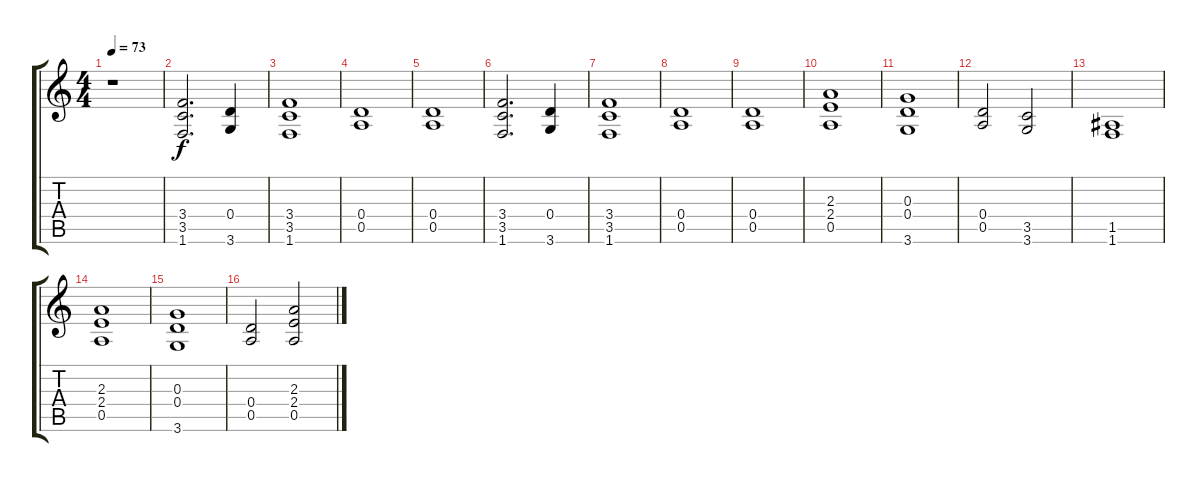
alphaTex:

\track "" {instrument distortionguitar}
\staff {score tabs}
\tuning (E4 B3 G3 D3 A2 E2) {hide}
\ts (4 4)
\tempo 73
\clef g2
\ks c
r.1{dy f} |
(3.4 3.5 1.6).2{d} (0.4 3.6).4 |
(3.4 3.5 1.6).1 |
(0.4 0.5).1 |
(0.4 0.5).1 |
(3.4 3.5 1.6).2{d} (0.4 3.6).4 |
(3.4 3.5 1.6).1 |
(0.4 0.5).1 |
(0.4 0.5).1 |
(2.3 2.4 0.5).1 |
(0.3 0.4 3.6).1 |
(0.4 0.5).2 (3.5 3.6).2 |
(1.5 1.6).1 |
(2.3 2.4 0.5).1 |
(0.3 0.4 3.6).1 |
(0.4 0.5).2 (2.3 2.4 0.5).2
